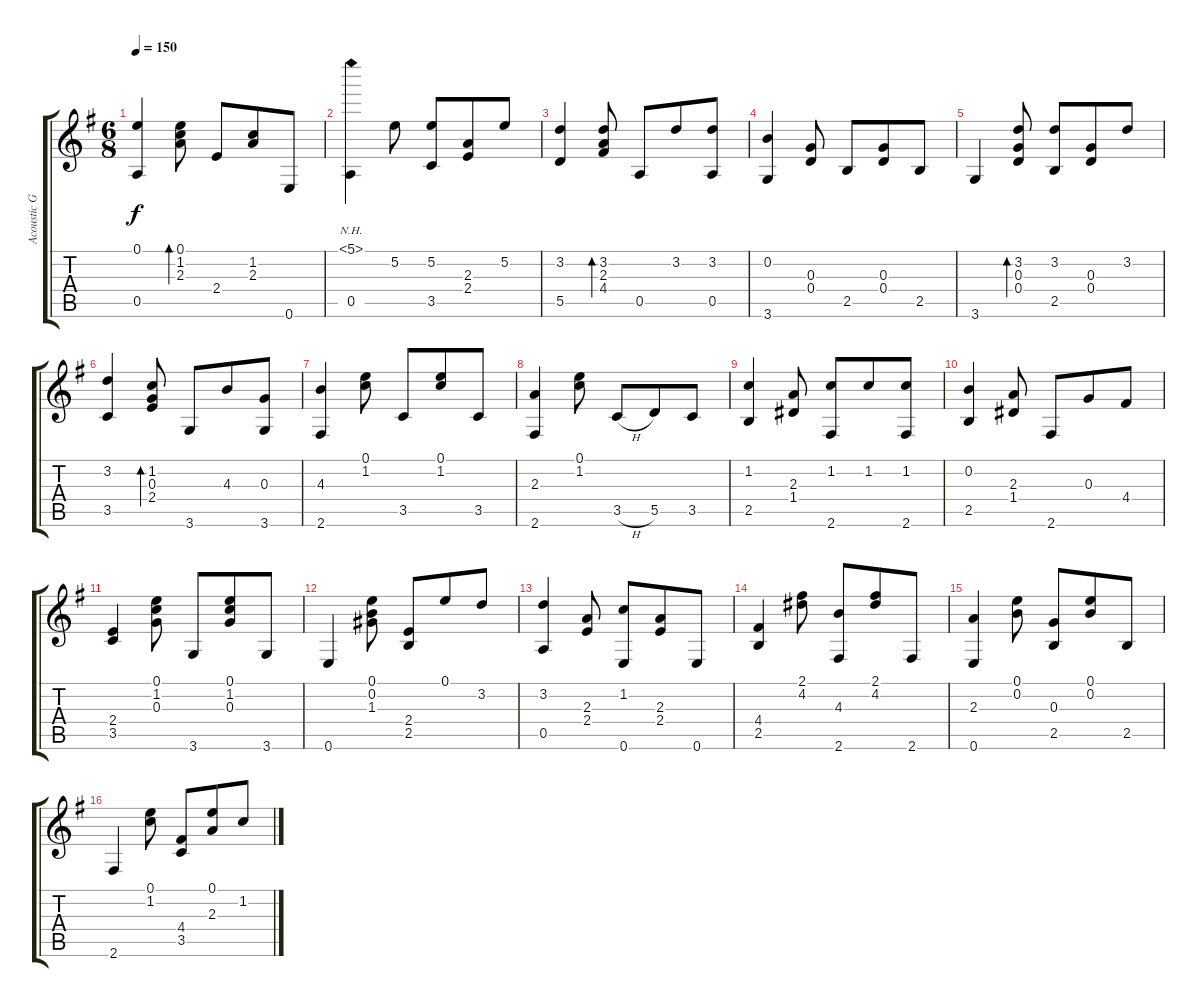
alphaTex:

\track ("Acoustic Guitar" "Acoustic G") {instrument acousticguitarnylon}
\staff {score tabs}
\tuning (E4 B3 G3 D3 A2 E2) {hide}
\ts (6 8)
\tempo 150
\clef g2
\ks eminor
(0.1 0.5).4{dy f} (0.1 1.2 2.3).8{bd 120} 2.4.8 (1.2 2.3).8 0.6.8 |
(5.1{nh} 0.5).4 5.2.8 (5.2 3.5).8 (2.3 2.4).8 5.2.8 |
(3.2 5.5).4 (3.2 2.3 4.4).8{bd 120} 0.5.8 3.2.8 (3.2 0.5).8 |
(0.2 3.6).4 (0.3 0.4).8 2.5.8 (0.3 0.4).8 2.5.8 |
3.6.4 (3.2 0.3 0.4).8{bd 120} (3.2 2.5).8 (0.3 0.4).8 3.2.8 |
(3.2 3.5).4 (1.2 0.3 2.4).8{bd 120} 3.6.8 4.3.8 (0.3 3.6).8 |
(4.3 2.6).4 (0.1 1.2).8 3.5.8 (0.1 1.2).8 3.5.8 |
(2.3 2.6).4 (0.1 1.2).8 3.5{h}.8 5.5.8 3.5.8 |
(1.2 2.5).4 (2.3 1.4).8 (1.2 2.6).8 1.2.8 (1.2 2.6).8 |
(0.2 2.5).4 (2.3 1.4).8 2.6.8 0.3.8 4.4.8 |
(2.4 3.5).4 (0.1 1.2 0.3).8 3.6.8 (0.1 1.2 0.3).8 3.6.8 |
0.6.4 (0.1 0.2 1.3).8 (2.4 2.5).8 0.1.8 3.2.8 |
(3.2 0.5).4 (2.3 2.4).8 (1.2 0.6).8 (2.3 2.4).8 0.6.8 |
(4.4 2.5).4 (2.1 4.2).8 (4.3 2.6).8 (2.1 4.2).8 2.6.8 |
(2.3 0.6).4 (0.1 0.2).8 (0.3 2.5).8 (0.1 0.2).8 2.5.8 |
2.6.4 (0.1 1.2).8 (4.4 3.5).8 (0.1 2.3).8 1.2.8
